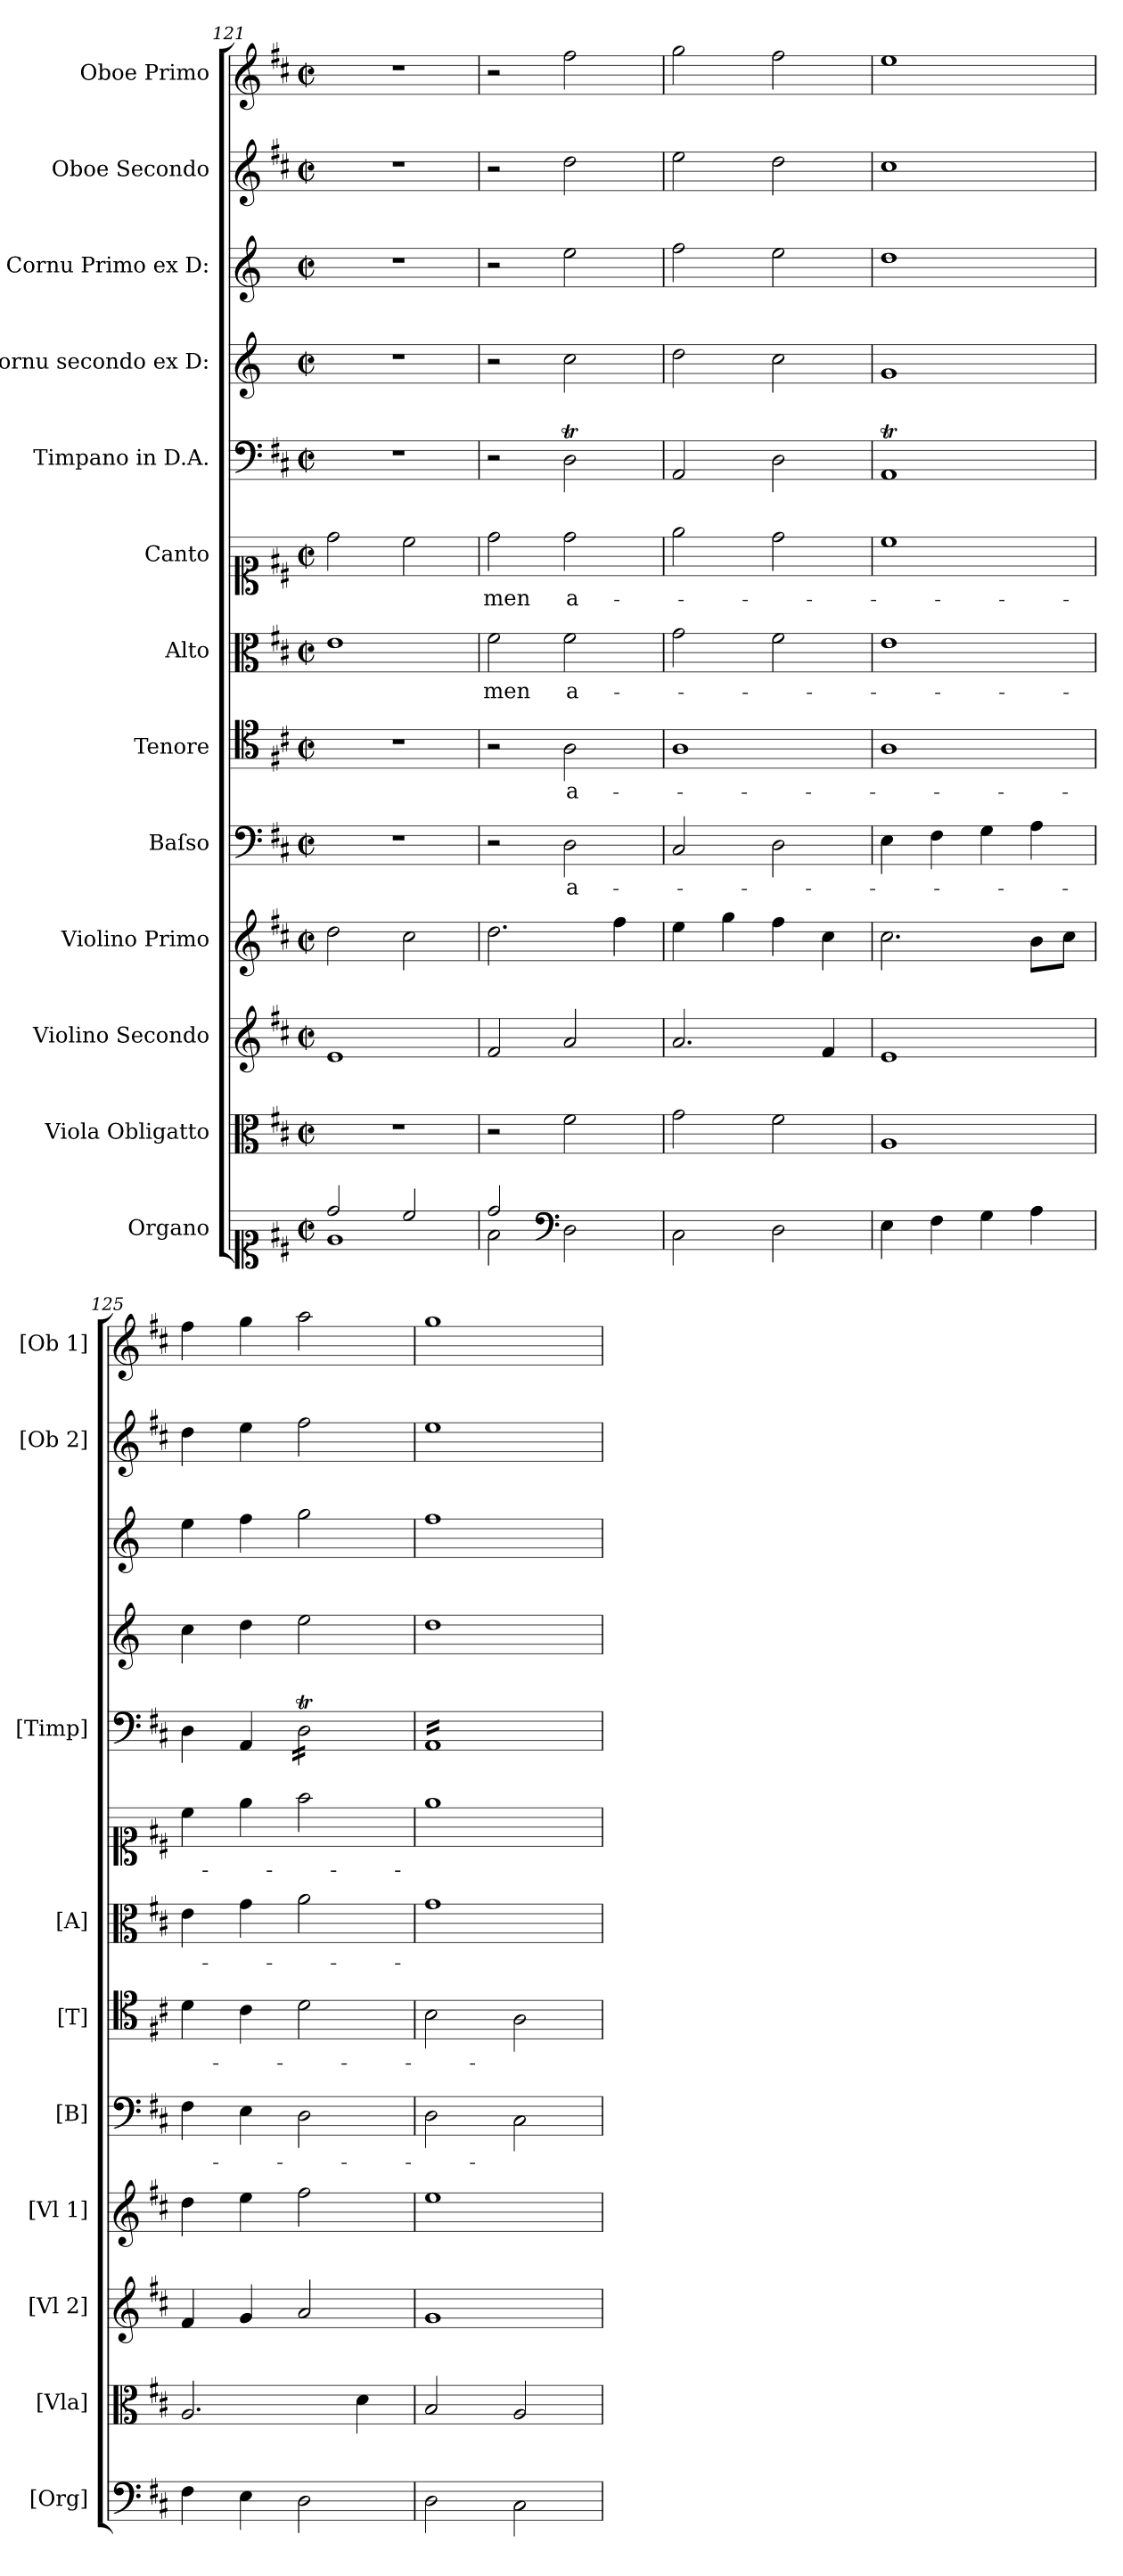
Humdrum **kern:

**kern	**kern	**kern	**kern	**kern	**text	**kern	**text	**kern	**text	**kern	**text	**kern	**kern	**kern	**kern	**kern
*part13	*part12	*part11	*part10	*part9	*part9	*part8	*part8	*part7	*part7	*part6	*part6	*part5	*part4	*part3	*part2	*part1
*staff13	*staff12	*staff11	*staff10	*staff9	*staff9	*staff8	*staff8	*staff7	*staff7	*staff6	*staff6	*staff5	*staff4	*staff3	*staff2	*staff1
*I"Organo	*I"Viola Obligatto	*I"Violino Secondo	*I"Violino Primo	*I"Baſso	*	*I"Tenore	*	*I"Alto	*	*I"Canto	*	*I"Timpano in D.A.	*I"Cornu secondo ex D:	*I"Cornu Primo ex D:	*I"Oboe Secondo	*I"Oboe Primo
*I'[Org]	*I'[Vla]	*I'[Vl 2]	*I'[Vl 1]	*I'[B]	*	*I'[T]	*	*I'[A]	*	*	*	*I'[Timp]	*	*	*I'[Ob 2]	*I'[Ob 1]
*clefC1	*clefC3	*clefG2	*clefG2	*clefF4	*	*clefC4	*	*clefC3	*	*clefC1	*	*clefF4	*clefG2	*clefG2	*clefG2	*clefG2
*	*	*	*	*	*	*	*	*	*	*	*	*	*ITrd6c10	*ITrd6c10	*	*
*k[f#c#]	*k[f#c#]	*k[f#c#]	*k[f#c#]	*k[f#c#]	*	*k[f#c#]	*	*k[f#c#]	*	*k[f#c#]	*	*k[f#c#]	*k[f#c#]	*k[f#c#]	*k[f#c#]	*k[f#c#]
*D:	*D:	*D:	*D:	*D:	*	*D:	*	*D:	*	*D:	*	*D:	*D:	*D:	*D:	*D:
*M2/2	*M2/2	*M2/2	*M2/2	*M2/2	*	*M2/2	*	*M2/2	*	*M2/2	*	*M2/2	*M2/2	*M2/2	*M2/2	*M2/2
*met(c|)	*met(c|)	*met(c|)	*met(c|)	*met(c|)	*	*met(c|)	*	*met(c|)	*	*met(c|)	*	*met(c|)	*met(c|)	*met(c|)	*met(c|)	*met(c|)
=121	=121	=121	=121	=121	=121	=121	=121	=121	=121	=121	=121	=121	=121	=121	=121	=121
*^	*	*	*	*	*	*	*	*	*	*	*	*	*	*	*	*
2dd/	1e	1r	1e	2dd\	1r	.	1r	.	1e	.	2dd\	.	1r	1r	1r	1r	1r
2cc#/	.	.	.	2cc#\	.	.	.	.	.	.	2cc#\	.	.	.	.	.	.
=122	=122	=122	=122	=122	=122	=122	=122	=122	=122	=122	=122	=122	=122	=122	=122	=122	=122
2dd/	2f#\	2r	2f#/	2.dd\	2r	.	2r	.	2f#\	-men	2dd\	-men	2r	2r	2r	2r	2r
*clefF4	*	*	*	*	*	*	*	*	*	*	*	*	*	*	*	*	*
2D\	2ryy	2f#\	2a/	.	2D\	a-	2A\	a-	2f#\	a-	2dd\	a-	2DT\	2d\	2f#\	2dd\	2ff#\
.	.	.	.	4ff#\	.	.	.	.	.	.	.	.	.	.	.	.	.
*v	*v	*	*	*	*	*	*	*	*	*	*	*	*	*	*	*	*
=123	=123	=123	=123	=123	=123	=123	=123	=123	=123	=123	=123	=123	=123	=123	=123	=123
2C#\	2g\	2.a/	4ee\	2C#/	.	1A	.	2g\	.	2ee\	.	2AA/	2e\	2g\	2ee\	2gg\
.	.	.	4gg\	.	.	.	.	.	.	.	.	.	.	.	.	.
2D\	2f#\	.	4ff#\	2D\	.	.	.	2f#\	.	2dd\	.	2DTTT\	2d\	2f#\	2dd\	2ff#\
.	.	4f#/	4cc#\	.	.	.	.	.	.	.	.	.	.	.	.	.
=124	=124	=124	=124	=124	=124	=124	=124	=124	=124	=124	=124	=124	=124	=124	=124	=124
4E\	1A	1e	2.cc#\	4E\	.	1A	.	1e	.	1cc#	.	1AAT	1A	1e	1cc#	1ee
4F#\	.	.	.	4F#\	.	.	.	.	.	.	.	.	.	.	.	.
4G\	.	.	.	4G\	.	.	.	.	.	.	.	.	.	.	.	.
4A\	.	.	8b\L	4A\	.	.	.	.	.	.	.	.	.	.	.	.
.	.	.	8cc#\J	.	.	.	.	.	.	.	.	.	.	.	.	.
=125	=125	=125	=125	=125	=125	=125	=125	=125	=125	=125	=125	=125	=125	=125	=125	=125
4F#\	2.A/	4f#/	4dd\	4F#\	.	4d\	.	4e\	.	4cc#\	.	4D\	4d\	4f#\	4dd\	4ff#\
4E\	.	4g/	4ee\	4E\	.	4c#\	.	4g\	.	4ee\	.	4AA/	4e\	4g\	4ee\	4gg\
*	*	*	*	*	*	*	*	*	*	*	*	*tremolo	*	*	*	*
2D\	.	2a/	2ff#\	2D\	.	2d\	.	2a\	.	2ff#\	.	16DT\LL	2f#\	2a\	2ff#\	2aa\
.	.	.	.	.	.	.	.	.	.	.	.	16DT\	.	.	.	.
.	.	.	.	.	.	.	.	.	.	.	.	16DT\	.	.	.	.
.	.	.	.	.	.	.	.	.	.	.	.	16DT\	.	.	.	.
.	4d\	.	.	.	.	.	.	.	.	.	.	16DT\	.	.	.	.
.	.	.	.	.	.	.	.	.	.	.	.	16DT\	.	.	.	.
.	.	.	.	.	.	.	.	.	.	.	.	16DT\	.	.	.	.
.	.	.	.	.	.	.	.	.	.	.	.	16DT\JJ	.	.	.	.
=126	=126	=126	=126	=126	=126	=126	=126	=126	=126	=126	=126	=126	=126	=126	=126	=126
2D\	2B/	1g	1ee	2D\	.	2B\	.	1g	.	1ee	.	16AALL	1e	1g	1ee	1gg
.	.	.	.	.	.	.	.	.	.	.	.	16AA	.	.	.	.
.	.	.	.	.	.	.	.	.	.	.	.	16AA	.	.	.	.
.	.	.	.	.	.	.	.	.	.	.	.	16AA	.	.	.	.
.	.	.	.	.	.	.	.	.	.	.	.	16AA	.	.	.	.
.	.	.	.	.	.	.	.	.	.	.	.	16AA	.	.	.	.
.	.	.	.	.	.	.	.	.	.	.	.	16AA	.	.	.	.
.	.	.	.	.	.	.	.	.	.	.	.	16AA	.	.	.	.
2C#\	2A/	.	.	2C#\	.	2A\	.	.	.	.	.	16AA	.	.	.	.
.	.	.	.	.	.	.	.	.	.	.	.	16AA	.	.	.	.
.	.	.	.	.	.	.	.	.	.	.	.	16AA	.	.	.	.
.	.	.	.	.	.	.	.	.	.	.	.	16AA	.	.	.	.
.	.	.	.	.	.	.	.	.	.	.	.	16AA	.	.	.	.
.	.	.	.	.	.	.	.	.	.	.	.	16AA	.	.	.	.
.	.	.	.	.	.	.	.	.	.	.	.	16AA	.	.	.	.
.	.	.	.	.	.	.	.	.	.	.	.	16AAJJ	.	.	.	.
*	*	*	*	*	*	*	*	*	*	*	*	*Xtremolo	*	*	*	*
=	=	=	=	=	=	=	=	=	=	=	=	=	=	=	=	=
*-	*-	*-	*-	*-	*-	*-	*-	*-	*-	*-	*-	*-	*-	*-	*-	*-
